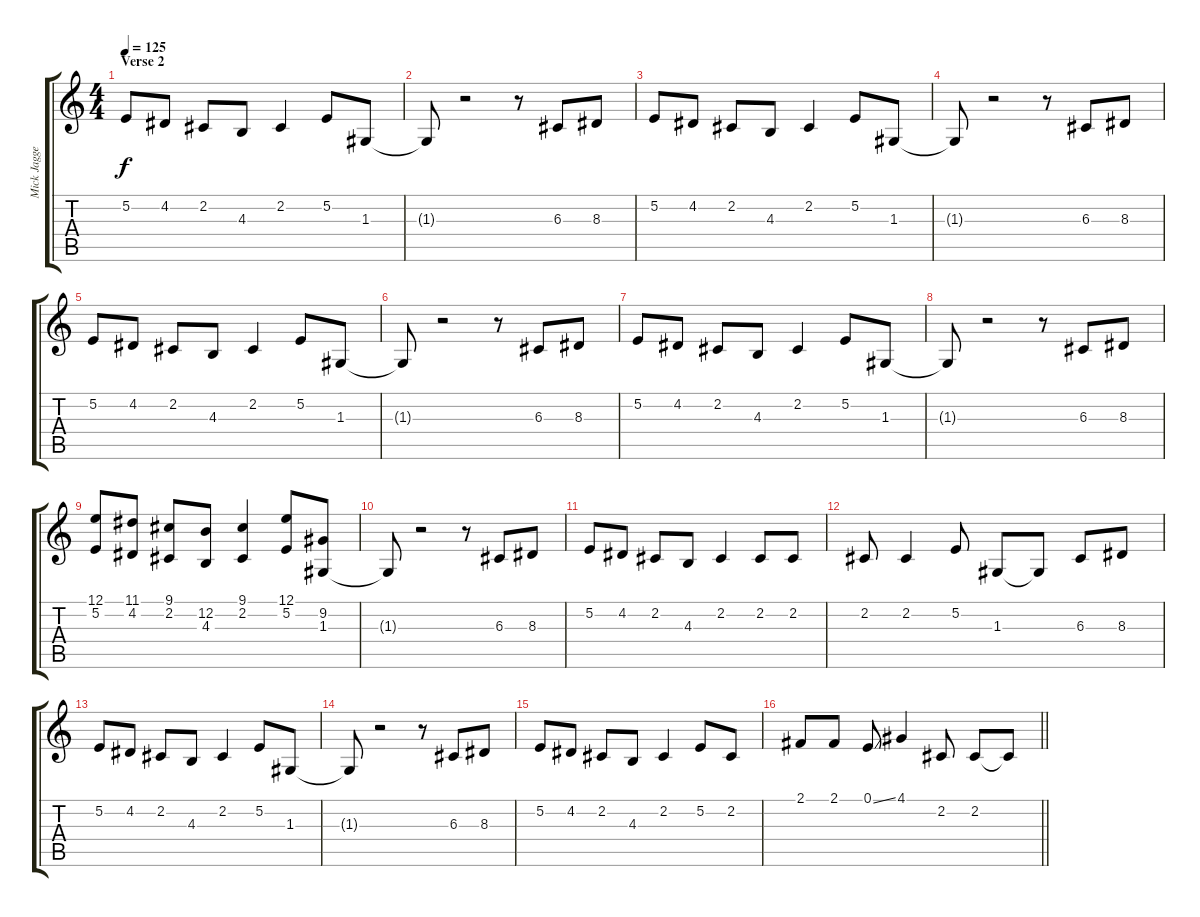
\track ("Mick Jagger" "Mick Jagge") {instrument koto}
\staff {score tabs}
\tuning (E4 B3 G3 D3 A2 E2) {hide}
\ts (4 4)
\section ("" "Verse 2")
\tempo 125
\clef g2
\ks c
5.2.8{dy f} 4.2.8 2.2.8 4.3.8 2.2.4 5.2.8 1.3.8 |
1.3{t}.8 r.2 r.8 6.3.8 8.3.8 |
5.2.8 4.2.8 2.2.8 4.3.8 2.2.4 5.2.8 1.3.8 |
1.3{t}.8 r.2 r.8 6.3.8 8.3.8 |
5.2.8 4.2.8 2.2.8 4.3.8 2.2.4 5.2.8 1.3.8 |
1.3{t}.8 r.2 r.8 6.3.8 8.3.8 |
5.2.8 4.2.8 2.2.8 4.3.8 2.2.4 5.2.8 1.3.8 |
1.3{t}.8 r.2 r.8 6.3.8 8.3.8 |
(12.1 5.2).8 (11.1 4.2).8 (9.1 2.2).8 (12.2 4.3).8 (9.1 2.2).4 (12.1 5.2).8 (9.2 1.3).8 |
1.3{t}.8 r.2 r.8 6.3.8 8.3.8 |
5.2.8 4.2.8 2.2.8 4.3.8 2.2.4 2.2.8 2.2.8 |
2.2.8 2.2.4 5.2.8 1.3.8 1.3{t}.8 6.3.8 8.3.8 |
5.2.8 4.2.8 2.2.8 4.3.8 2.2.4 5.2.8 1.3.8 |
1.3{t}.8 r.2 r.8 6.3.8 8.3.8 |
5.2.8 4.2.8 2.2.8 4.3.8 2.2.4 5.2.8 2.2.8 |
\barLineRight lightlight
2.1.8 2.1.8 0.1{ss}.8 4.1.4 2.2.8 2.2.8 2.2{t}.8
